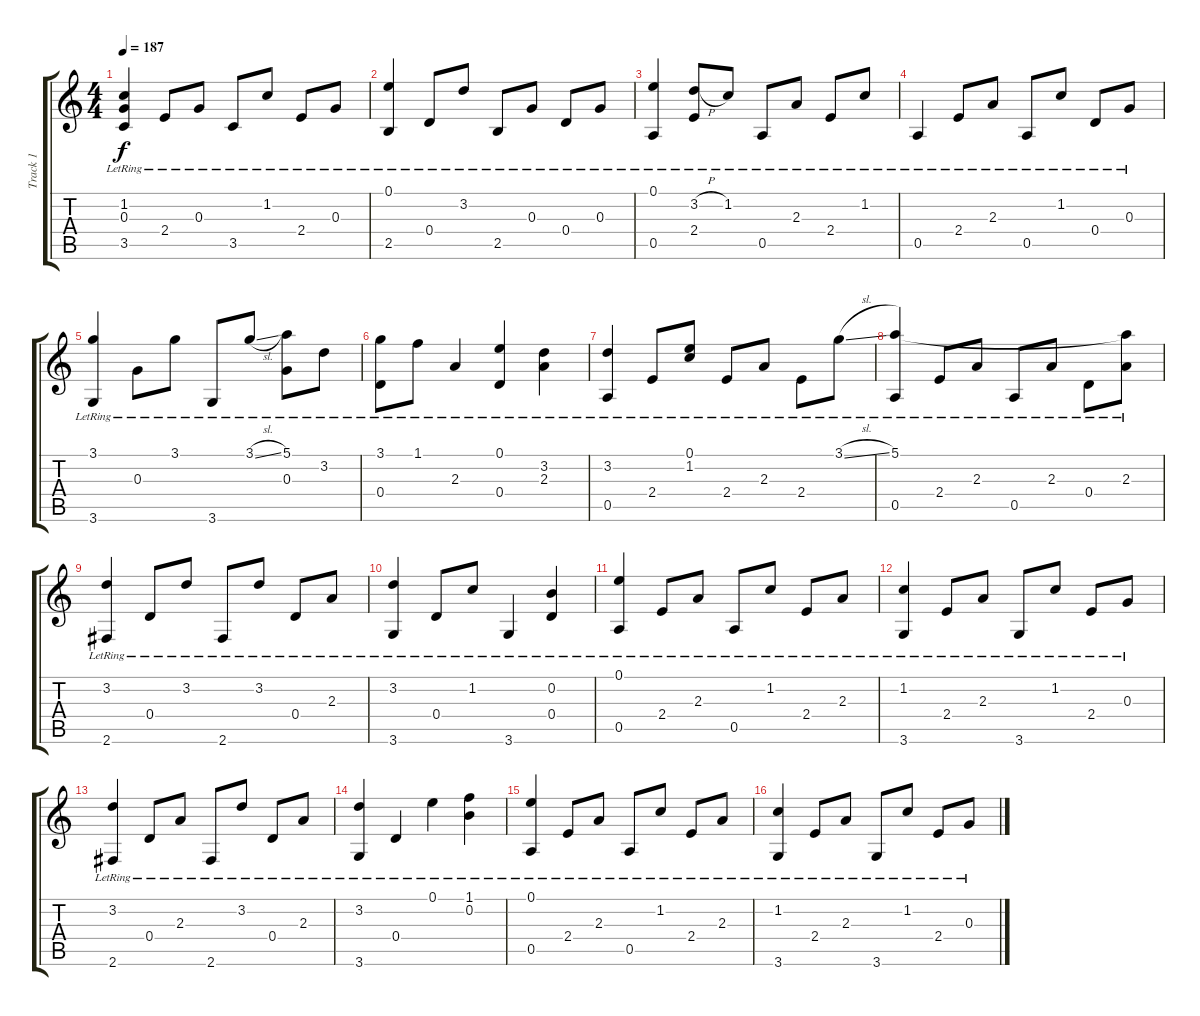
\track ("Track 1" "Track 1") {instrument acousticguitarsteel}
\staff {score tabs}
\tuning (E4 B3 G3 D3 A2 E2) {hide}
\ts (4 4)
\tempo 187
\clef g2
\ks c
(1.2{lr} 0.3{lr} 3.5{lr}).4{dy f} 2.4{lr}.8 0.3{lr}.8 3.5{lr}.8 1.2{lr}.8 2.4{lr}.8 0.3{lr}.8 |
(0.1{lr} 2.5{lr}).4 0.4{lr}.8 3.2{lr}.8 2.5{lr}.8 0.3{lr}.8 0.4{lr}.8 0.3{lr}.8 |
(0.1{lr} 0.5{lr}).4 (3.2{h lr} 2.4{lr}).8 1.2{lr}.8 0.5{lr}.8 2.3{lr}.8 2.4{lr}.8 1.2{lr}.8 |
0.5{lr}.4 2.4{lr}.8 2.3{lr}.8 0.5{lr}.8 1.2{lr}.8 0.4{lr}.8 0.3{lr}.8 |
(3.1{lr} 3.6{lr}).4 0.3{lr}.8 3.1{lr}.8 3.6{lr}.8 3.1{sl lr}.8 (5.1{lr} 0.3{lr}).8 3.2{lr}.8 |
(3.1{lr} 0.4{lr}).8 1.1{lr}.8 2.3{lr}.4 (0.1{lr} 0.4{lr}).4 (3.2{lr} 2.3{lr}).4 |
(3.2{lr} 0.5{lr}).4 2.4{lr}.8 (0.1{lr} 1.2{lr}).8 2.4{lr}.8 2.3{lr}.8 2.4{lr}.8 3.1{sl lr}.8 |
(5.1{lr} 0.5{lr}).4 2.4{lr}.8 2.3{lr}.8 0.5{lr}.8 2.3{lr}.8 0.4{lr}.8 (5.1{t} 2.3{lr}).8 |
(3.2{lr} 2.6{lr}).4 0.4{lr}.8 3.2{lr}.8 2.6{lr}.8 3.2{lr}.8 0.4{lr}.8 2.3{lr}.8 |
(3.2{lr} 3.6{lr}).4 0.4{lr}.8 1.2{lr}.8 3.6{lr}.4 (0.2{lr} 0.4{lr}).4 |
(0.1{lr} 0.5{lr}).4 2.4{lr}.8 2.3{lr}.8 0.5{lr}.8 1.2{lr}.8 2.4{lr}.8 2.3{lr}.8 |
(1.2{lr} 3.6{lr}).4 2.4{lr}.8 2.3{lr}.8 3.6{lr}.8 1.2{lr}.8 2.4{lr}.8 0.3{lr}.8 |
(3.2{lr} 2.6{lr}).4 0.4{lr}.8 2.3{lr}.8 2.6{lr}.8 3.2{lr}.8 0.4{lr}.8 2.3{lr}.8 |
(3.2{lr} 3.6{lr}).4 0.4{lr}.4 0.1{lr}.4 (1.1{lr} 0.2{lr}).4 |
(0.1{lr} 0.5{lr}).4 2.4{lr}.8 2.3{lr}.8 0.5{lr}.8 1.2{lr}.8 2.4{lr}.8 2.3{lr}.8 |
(1.2{lr} 3.6{lr}).4 2.4{lr}.8 2.3{lr}.8 3.6{lr}.8 1.2{lr}.8 2.4{lr}.8 0.3{lr}.8
